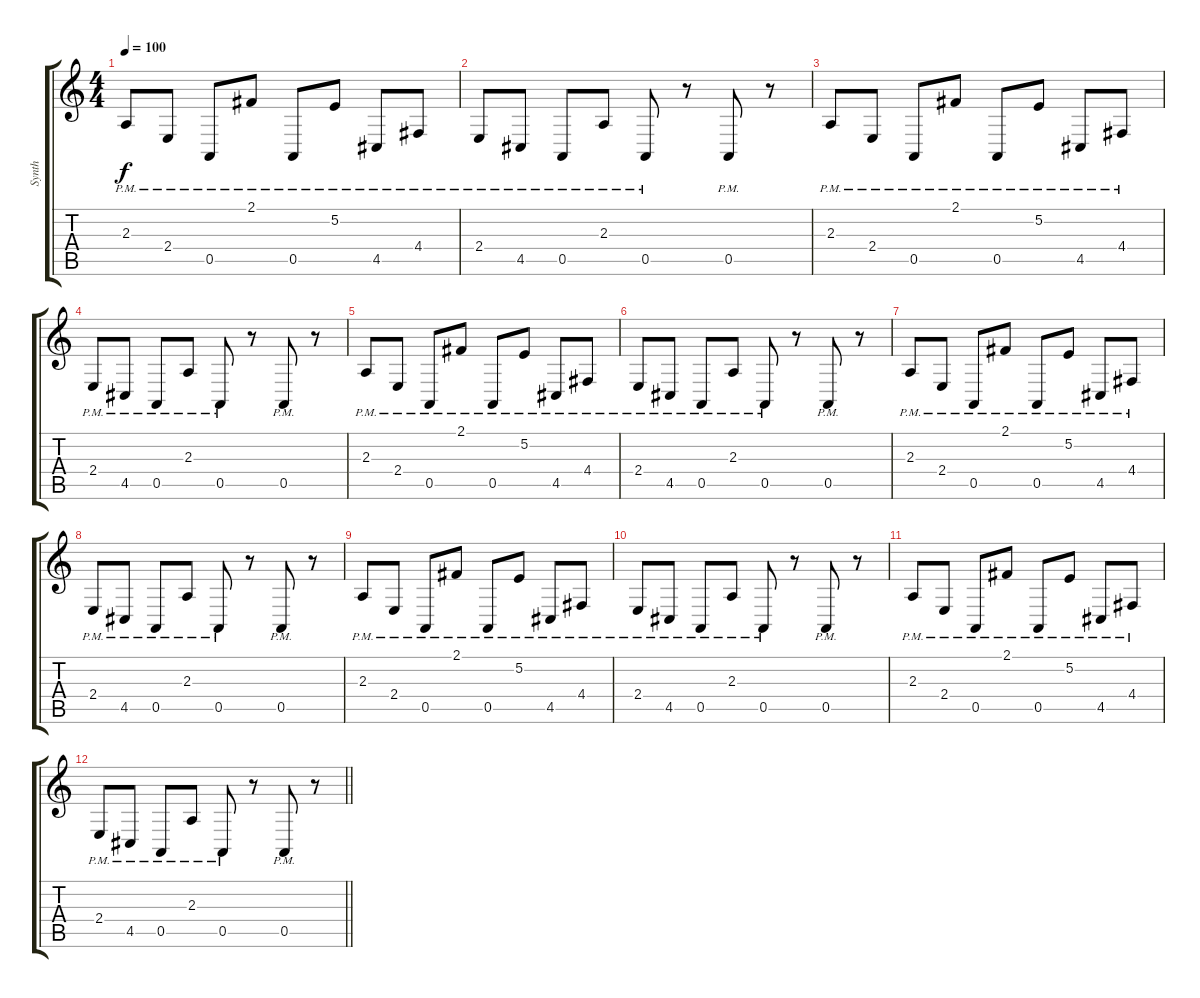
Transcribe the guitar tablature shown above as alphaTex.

\track ("Synth" "Synth") {instrument percussiveorgan}
\staff {score tabs}
\tuning (E4 B3 G3 D3 A2 E2) {hide}
\ts (4 4)
\tempo 100
\clef g2
\ks c
2.3{pm}.8{dy f} 2.4{pm}.8 0.5{pm}.8 2.1{pm}.8 0.5{pm}.8 5.2{pm}.8 4.5{pm}.8 4.4{pm}.8 |
2.4{pm}.8 4.5{pm}.8 0.5{pm}.8 2.3{pm}.8 0.5{pm}.8 r.8 0.5{pm}.8 r.8 |
2.3{pm}.8 2.4{pm}.8 0.5{pm}.8 2.1{pm}.8 0.5{pm}.8 5.2{pm}.8 4.5{pm}.8 4.4{pm}.8 |
2.4{pm}.8 4.5{pm}.8 0.5{pm}.8 2.3{pm}.8 0.5{pm}.8 r.8 0.5{pm}.8 r.8 |
2.3{pm}.8 2.4{pm}.8 0.5{pm}.8 2.1{pm}.8 0.5{pm}.8 5.2{pm}.8 4.5{pm}.8 4.4{pm}.8 |
2.4{pm}.8 4.5{pm}.8 0.5{pm}.8 2.3{pm}.8 0.5{pm}.8 r.8 0.5{pm}.8 r.8 |
2.3{pm}.8 2.4{pm}.8 0.5{pm}.8 2.1{pm}.8 0.5{pm}.8 5.2{pm}.8 4.5{pm}.8 4.4{pm}.8 |
2.4{pm}.8 4.5{pm}.8 0.5{pm}.8 2.3{pm}.8 0.5{pm}.8 r.8 0.5{pm}.8 r.8 |
2.3{pm}.8 2.4{pm}.8 0.5{pm}.8 2.1{pm}.8 0.5{pm}.8 5.2{pm}.8 4.5{pm}.8 4.4{pm}.8 |
2.4{pm}.8 4.5{pm}.8 0.5{pm}.8 2.3{pm}.8 0.5{pm}.8 r.8 0.5{pm}.8 r.8 |
2.3{pm}.8 2.4{pm}.8 0.5{pm}.8 2.1{pm}.8 0.5{pm}.8 5.2{pm}.8 4.5{pm}.8 4.4{pm}.8 |
\barLineRight lightlight
2.4{pm}.8 4.5{pm}.8 0.5{pm}.8 2.3{pm}.8 0.5{pm}.8 r.8 0.5{pm}.8 r.8
